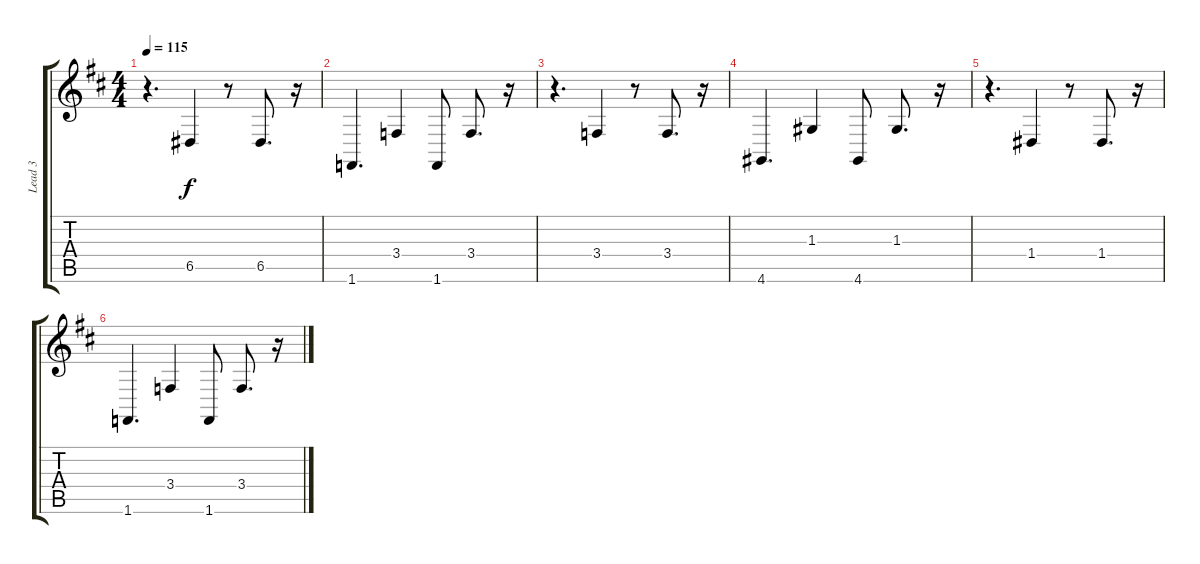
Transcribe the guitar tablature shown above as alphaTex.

\track ("Lead 3" "Lead 3") {instrument lead8bassandlead}
\staff {score tabs}
\tuning (E4 B3 G3 D3 A2 E2) {hide}
\ts (4 4)
\tempo 115
\clef g2
\ks bminor
r.4{d dy f} 6.5.4 r.8 6.5.8{d} r.16 |
1.6.4{d} 3.4.4 1.6.8 3.4.8{d} r.16 |
r.4{d} 3.4.4 r.8 3.4.8{d} r.16 |
4.6.4{d} 1.3.4 4.6.8 1.3.8{d} r.16 |
r.4{d} 1.4.4 r.8 1.4.8{d} r.16 |
1.6.4{d} 3.4.4 1.6.8 3.4.8{d} r.16
